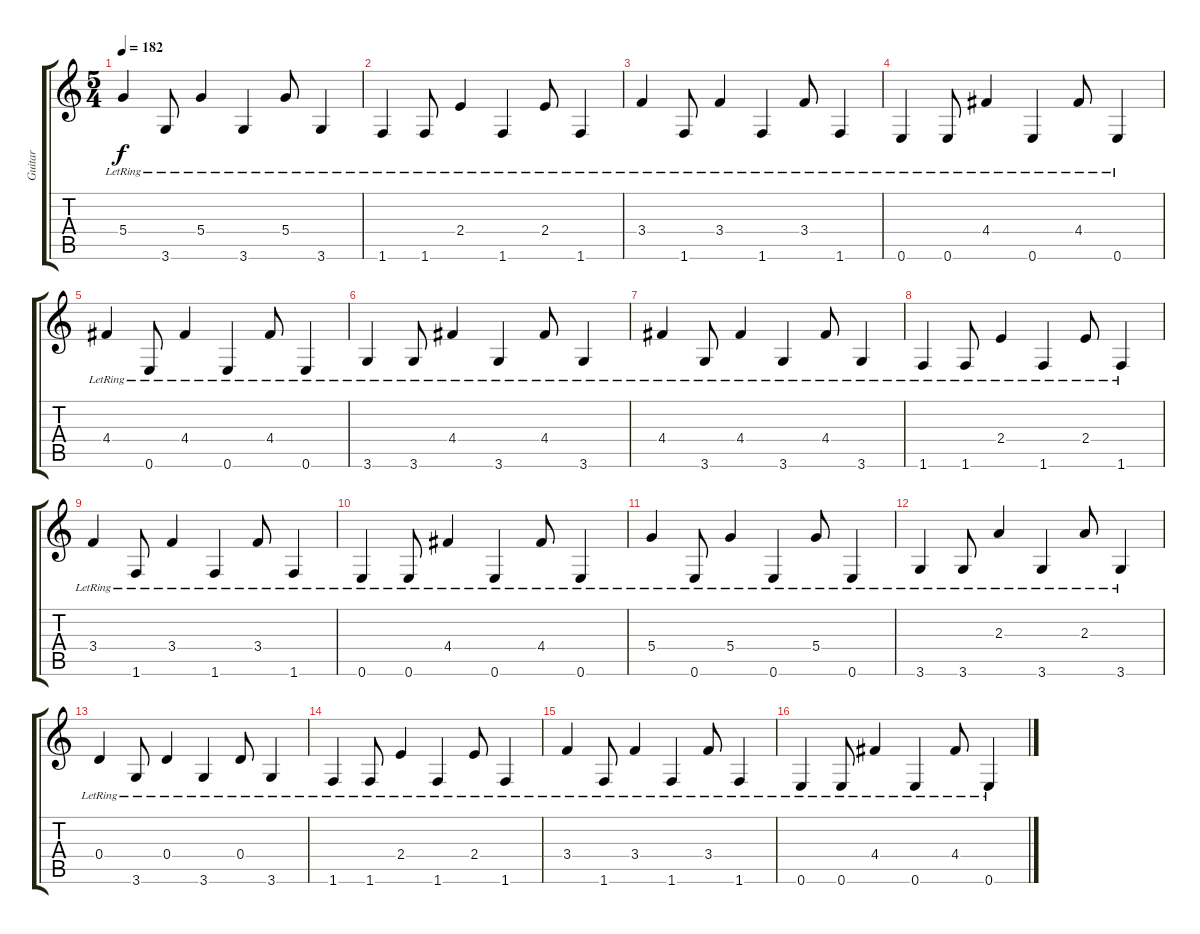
\track ("Guitar" "Guitar") {instrument distortionguitar}
\staff {score tabs}
\tuning (E4 B3 G3 D3 A2 E2) {hide}
\ts (5 4)
\tempo 182
\clef g2
\ks c
5.4{lr}.4{dy f} 3.6{lr}.8 5.4{lr}.4 3.6{lr}.4 5.4{lr}.8 3.6{lr}.4 |
1.6{lr}.4 1.6{lr}.8 2.4{lr}.4 1.6{lr}.4 2.4{lr}.8 1.6{lr}.4 |
3.4{lr}.4 1.6{lr}.8 3.4{lr}.4 1.6{lr}.4 3.4{lr}.8 1.6{lr}.4 |
0.6{lr}.4 0.6{lr}.8 4.4{lr}.4 0.6{lr}.4 4.4{lr}.8 0.6{lr}.4 |
4.4{lr}.4 0.6{lr}.8 4.4{lr}.4 0.6{lr}.4 4.4{lr}.8 0.6{lr}.4 |
3.6{lr}.4 3.6{lr}.8 4.4{lr}.4 3.6{lr}.4 4.4{lr}.8 3.6{lr}.4 |
4.4{lr}.4 3.6{lr}.8 4.4{lr}.4 3.6{lr}.4 4.4{lr}.8 3.6{lr}.4 |
1.6{lr}.4 1.6{lr}.8 2.4{lr}.4 1.6{lr}.4 2.4{lr}.8 1.6{lr}.4 |
3.4{lr}.4 1.6{lr}.8 3.4{lr}.4 1.6{lr}.4 3.4{lr}.8 1.6{lr}.4 |
0.6{lr}.4 0.6{lr}.8 4.4{lr}.4 0.6{lr}.4 4.4{lr}.8 0.6{lr}.4 |
5.4{lr}.4 0.6{lr}.8 5.4{lr}.4 0.6{lr}.4 5.4{lr}.8 0.6{lr}.4 |
3.6{lr}.4 3.6{lr}.8 2.3{lr}.4 3.6{lr}.4 2.3{lr}.8 3.6{lr}.4 |
0.4{lr}.4 3.6{lr}.8 0.4{lr}.4 3.6{lr}.4 0.4{lr}.8 3.6{lr}.4 |
1.6{lr}.4 1.6{lr}.8 2.4{lr}.4 1.6{lr}.4 2.4{lr}.8 1.6{lr}.4 |
3.4{lr}.4 1.6{lr}.8 3.4{lr}.4 1.6{lr}.4 3.4{lr}.8 1.6{lr}.4 |
0.6{lr}.4 0.6{lr}.8 4.4{lr}.4 0.6{lr}.4 4.4{lr}.8 0.6{lr}.4
